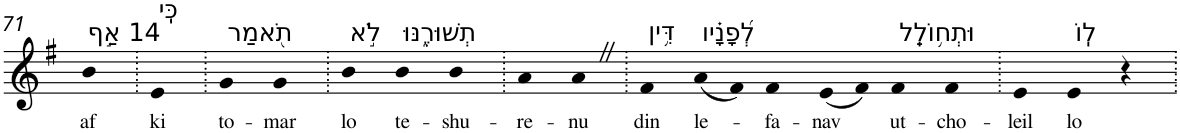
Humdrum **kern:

**kern	**text
*part1	*part1
*staff1	*staff1
*I"Piano	*
*I'Pno	*
!!LO:PB:g=z
*clefG2	*
*k[f#]	*
*G:	*
=71	=71
!LO:TX:a:t=14 אַ֣ף	!
!	!LO:LY:b
4b	af
=72.	=72.
!LO:TX:a:t=כִּֽי	!
!	!LO:LY:b
4e	ki
=73.	=73.
!LO:TX:a:t=תֹ֭אמַר	!
!	!LO:LY:b
4g	to-
!	!LO:LY:b
4g	-mar
=74.	=74.
!LO:TX:a:t=לֹ֣א	!
!	!LO:LY:b
4b	lo
!LO:TX:a:t=תְשׁוּרֶ֑נּוּ	!
!	!LO:LY:b
4b	te-
!	!LO:LY:b
4b	-shu-
=75.	=75.
!	!LO:LY:b
4a	-re-
!	!LO:LY:b
4aZ	-nu
=76.	=76.
!LO:TX:a:t=דִּ֥ין	!
!	!LO:LY:b
4f#	din
!LO:TX:a:t=לְ֝פָנָ֗יו	!
!	!LO:LY:b
(8a	le-
8f#)	.
!	!LO:LY:b
4f#	-fa-
!	!LO:LY:b
(8e	-nav
8f#)	.
!LO:TX:a:t=וּתְח֥וֹלֵֽל	!
!	!LO:LY:b
4f#	ut-
!	!LO:LY:b
4f#	-cho-
=77.	=77.
!	!LO:LY:b
4e	-leil
!LO:TX:a:t=לֽוֹ	!
!	!LO:LY:b
4e	lo
4r	.
=.	=.
*-	*-
